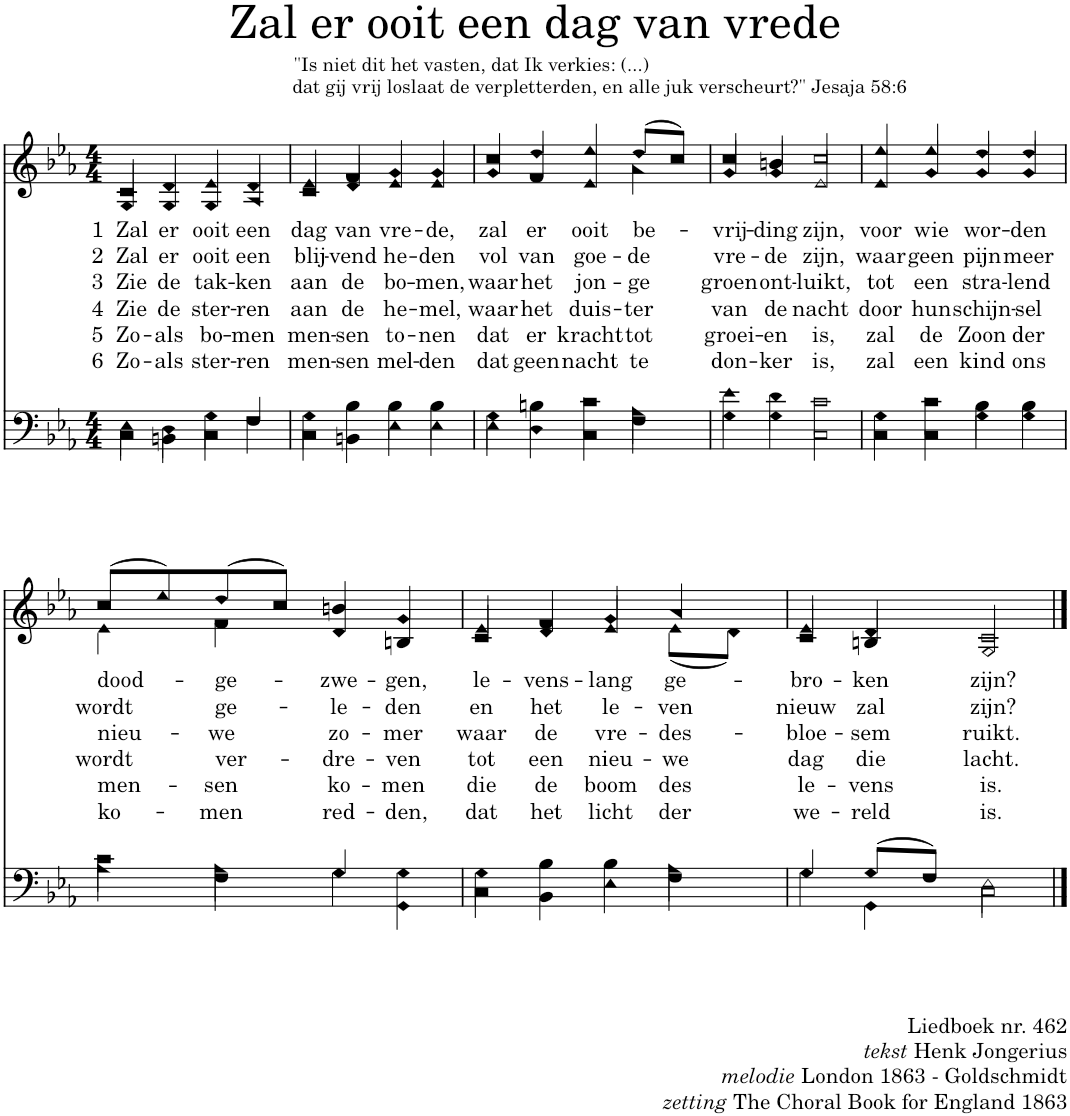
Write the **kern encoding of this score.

**kern	**kern	**text	**text	**text	**text	**text	**text
*part2	*part1	*part1	*part1	*part1	*part1	*part1	*part1
*staff2	*staff1	*staff1	*staff1	*staff1	*staff1	*staff1	*staff1
*I"Men	*I"Women	*	*	*	*	*	*
*clefF4	*clefG2	*	*	*	*	*	*
*k[b-e-a-]	*k[b-e-a-]	*	*	*	*	*	*
*M4/4	*M4/4	*	*	*	*	*	*
=1	=1	=1	=1	=1	=1	=1	=1
*^	*	*	*	*	*	*	*
!	!	!	!LO:LY:b	!LO:LY:b	!LO:LY:b	!LO:LY:b	!LO:LY:b	!LO:LY:b
*	*	*^	*	*	*	*	*	*
4E-\	4C\	4c/	4G/	1 Zal	2 Zal	3 Zie	4 Zie	5 Zo-	6 Zo-
!	!	!	!	!LO:LY:b	!LO:LY:b	!LO:LY:b	!LO:LY:b	!LO:LY:b	!LO:LY:b
4D\	4BBn\	4d/	4G/	er	er	de	de	-als	-als
!	!	!	!	!LO:LY:b	!LO:LY:b	!LO:LY:b	!LO:LY:b	!LO:LY:b	!LO:LY:b
4G\	4C\	4e-/	4G/	ooit	ooit	tak-	ster-	bo-	ster-
!	!	!	!	!LO:LY:b	!LO:LY:b	!LO:LY:b	!LO:LY:b	!LO:LY:b	!LO:LY:b
4F/	4F\	4d/	4A-/	een	een	-ken	-ren	-men	-ren
=2	=2	=2	=2	=2	=2	=2	=2	=2	=2
!	!	!	!	!LO:LY:b	!LO:LY:b	!LO:LY:b	!LO:LY:b	!LO:LY:b	!LO:LY:b
4G\	4C\	4e-/	4c/	dag	blij-	aan	aan	men-	men-
!	!	!	!	!LO:LY:b	!LO:LY:b	!LO:LY:b	!LO:LY:b	!LO:LY:b	!LO:LY:b
4B-\	4BBn\	4f/	4d/	van	-vend	de	de	-sen	-sen
!	!	!	!	!LO:LY:b	!LO:LY:b	!LO:LY:b	!LO:LY:b	!LO:LY:b	!LO:LY:b
4B-\	4E-\	4g/	4e-/	vre-	he-	bo-	he-	to-	mel-
!	!	!	!	!LO:LY:b	!LO:LY:b	!LO:LY:b	!LO:LY:b	!LO:LY:b	!LO:LY:b
4B-\	4E-\	4g/	4e-/	-de,	-den	-men,	-mel,	-nen	-den
=3	=3	=3	=3	=3	=3	=3	=3	=3	=3
!	!	!	!	!LO:LY:b	!LO:LY:b	!LO:LY:b	!LO:LY:b	!LO:LY:b	!LO:LY:b
4G\	4E-\	4cc/	4g/	zal	vol	waar	waar	dat	dat
!	!	!	!	!LO:LY:b	!LO:LY:b	!LO:LY:b	!LO:LY:b	!LO:LY:b	!LO:LY:b
4Bn\	4D\	4dd/	4f/	er	van	het	het	er	geen
!	!	!	!	!LO:LY:b	!LO:LY:b	!LO:LY:b	!LO:LY:b	!LO:LY:b	!LO:LY:b
4c\	4C\	4ee-/	4e-/	ooit	goe-	jon-	duis-	kracht	nacht
!	!	!	!	!LO:LY:b	!LO:LY:b	!LO:LY:b	!LO:LY:b	!LO:LY:b	!LO:LY:b
4A-\	4F\	(8dd/L	4a-\	be-	-de	-ge	-ter	tot	te
.	.	8cc/J)	.	.	.	.	.	.	.
=4	=4	=4	=4	=4	=4	=4	=4	=4	=4
!	!	!	!	!LO:LY:b	!LO:LY:b	!LO:LY:b	!LO:LY:b	!LO:LY:b	!LO:LY:b
4e-\	4G\	4cc/	4g/	-vrij-	vre-	groen	van	groei-	don-
!	!	!	!	!LO:LY:b	!LO:LY:b	!LO:LY:b	!LO:LY:b	!LO:LY:b	!LO:LY:b
4d\	4G\	4bn/	4g/	-ding	-de	ont-	de	-en	-ker
!	!	!	!	!LO:LY:b	!LO:LY:b	!LO:LY:b	!LO:LY:b	!LO:LY:b	!LO:LY:b
2c\	2C\	2cc/	2e-/	zijn,	zijn,	-luikt,	nacht	is,	is,
=5	=5	=5	=5	=5	=5	=5	=5	=5	=5
!	!	!	!	!LO:LY:b	!LO:LY:b	!LO:LY:b	!LO:LY:b	!LO:LY:b	!LO:LY:b
4G\	4C\	4ee-/	4e-/	voor	waar	tot	door	zal	zal
!	!	!	!	!LO:LY:b	!LO:LY:b	!LO:LY:b	!LO:LY:b	!LO:LY:b	!LO:LY:b
4c\	4C\	4ee-/	4g/	wie	geen	een	hun	de	een
!	!	!	!	!LO:LY:b	!LO:LY:b	!LO:LY:b	!LO:LY:b	!LO:LY:b	!LO:LY:b
4B-\	4G\	4dd/	4g/	wor-	pijn	stra-	schijn-	Zoon	kind
!	!	!	!	!LO:LY:b	!LO:LY:b	!LO:LY:b	!LO:LY:b	!LO:LY:b	!LO:LY:b
4B-\	4G\	4dd/	4g/	-den	meer	-lend	-sel	der	ons
!!LO:LB:g=z	!!
=6	=6	=6	=6	=6	=6	=6	=6	=6	=6
!	!	!	!	!LO:LY:b	!LO:LY:b	!LO:LY:b	!LO:LY:b	!LO:LY:b	!LO:LY:b
4c\	4A-\	(8cc/L	4e-\	dood-	wordt	nieu-	wordt	men-	ko-
.	.	8ee-/)	.	.	.	.	.	.	.
!	!	!	!	!LO:LY:b	!LO:LY:b	!LO:LY:b	!LO:LY:b	!LO:LY:b	!LO:LY:b
4A-\	4F\	(8dd/	4f\	-ge-	ge-	-we	ver-	-sen	-men
.	.	8cc/J)	.	.	.	.	.	.	.
!	!	!	!	!LO:LY:b	!LO:LY:b	!LO:LY:b	!LO:LY:b	!LO:LY:b	!LO:LY:b
4G/	4G\	4bn/	4d/	-zwe-	-le-	zo-	-dre-	ko-	red-
!	!	!	!	!LO:LY:b	!LO:LY:b	!LO:LY:b	!LO:LY:b	!LO:LY:b	!LO:LY:b
4G\	4GG\	4g/	4Bn/	-gen,	-den	-mer	-ven	-men	-den,
=7	=7	=7	=7	=7	=7	=7	=7	=7	=7
!	!	!	!	!LO:LY:b	!LO:LY:b	!LO:LY:b	!LO:LY:b	!LO:LY:b	!LO:LY:b
4G\	4C\	4e-/	4c/	le-	en	waar	tot	die	dat
!	!	!	!	!LO:LY:b	!LO:LY:b	!LO:LY:b	!LO:LY:b	!LO:LY:b	!LO:LY:b
4B-\	4BB-\	4f/	4d/	-vens-	het	de	een	de	het
!	!	!	!	!LO:LY:b	!LO:LY:b	!LO:LY:b	!LO:LY:b	!LO:LY:b	!LO:LY:b
4B-\	4E-\	4g/	4e-/	-lang	le-	vre-	nieu-	boom	licht
!	!	!	!	!LO:LY:b	!LO:LY:b	!LO:LY:b	!LO:LY:b	!LO:LY:b	!LO:LY:b
4A-\	4F\	4a-/	(8e-\L	ge-	-ven	-des-	-we	des	der
.	.	.	8d\J)	.	.	.	.	.	.
=8	=8	=8	=8	=8	=8	=8	=8	=8	=8
!	!	!	!	!LO:LY:b	!LO:LY:b	!LO:LY:b	!LO:LY:b	!LO:LY:b	!LO:LY:b
4G/	4G\	4e-/	4c/	-bro-	nieuw	-bloe-	dag	le-	we-
!	!	!	!	!LO:LY:b	!LO:LY:b	!LO:LY:b	!LO:LY:b	!LO:LY:b	!LO:LY:b
(8G/L	4GG\	4d/	4Bn/	-ken	zal	-sem	die	-vens	-reld
8F/J)	.	.	.	.	.	.	.	.	.
!	!	!	!	!LO:LY:b	!LO:LY:b	!LO:LY:b	!LO:LY:b	!LO:LY:b	!LO:LY:b
2E-\	2C\	2c/	2G/	zijn?	zijn?	ruikt.	lacht.	is.	is.
*v	*v	*	*	*	*	*	*	*	*
*	*v	*v	*	*	*	*	*	*
==	==	==	==	==	==	==	==
*-	*-	*-	*-	*-	*-	*-	*-
